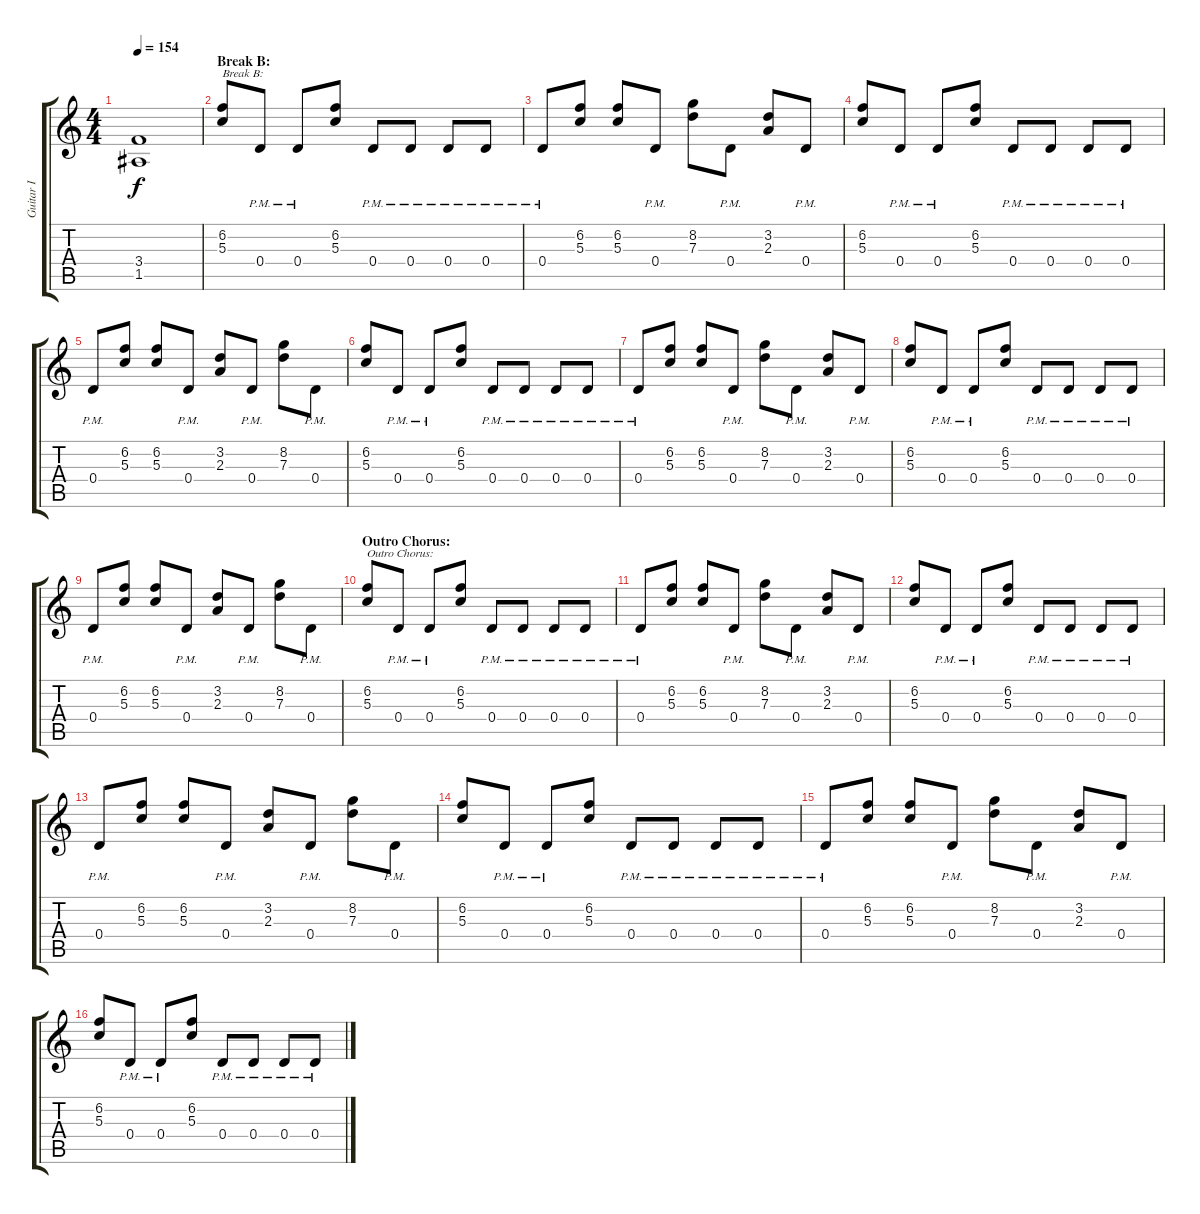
\track ("Guitar I" "Guitar I") {instrument distortionguitar}
\staff {score tabs}
\tuning (E4 B3 G3 D3 A2 E2) {hide}
\ts (4 4)
\tempo 154
\clef g2
\ks c
(3.4{t} 1.5{t}).1{dy f} |
\section ("" "Break B:")
(6.2 5.3).8{txt "Break B:"} 0.4{pm}.8 0.4{pm}.8 (6.2 5.3).8 0.4{pm}.8 0.4{pm}.8 0.4{pm}.8 0.4{pm}.8 |
0.4{pm}.8 (6.2 5.3).8 (6.2 5.3).8 0.4{pm}.8 (8.2 7.3).8 0.4{pm}.8 (3.2 2.3).8 0.4{pm}.8 |
(6.2 5.3).8 0.4{pm}.8 0.4{pm}.8 (6.2 5.3).8 0.4{pm}.8 0.4{pm}.8 0.4{pm}.8 0.4{pm}.8 |
0.4{pm}.8 (6.2 5.3).8 (6.2 5.3).8 0.4{pm}.8 (3.2 2.3).8 0.4{pm}.8 (8.2 7.3).8 0.4{pm}.8 |
(6.2 5.3).8 0.4{pm}.8 0.4{pm}.8 (6.2 5.3).8 0.4{pm}.8 0.4{pm}.8 0.4{pm}.8 0.4{pm}.8 |
0.4{pm}.8 (6.2 5.3).8 (6.2 5.3).8 0.4{pm}.8 (8.2 7.3).8 0.4{pm}.8 (3.2 2.3).8 0.4{pm}.8 |
(6.2 5.3).8 0.4{pm}.8 0.4{pm}.8 (6.2 5.3).8 0.4{pm}.8 0.4{pm}.8 0.4{pm}.8 0.4{pm}.8 |
0.4{pm}.8 (6.2 5.3).8 (6.2 5.3).8 0.4{pm}.8 (3.2 2.3).8 0.4{pm}.8 (8.2 7.3).8 0.4{pm}.8 |
\section ("" "Outro Chorus:")
(6.2 5.3).8{txt "Outro Chorus:"} 0.4{pm}.8 0.4{pm}.8 (6.2 5.3).8 0.4{pm}.8 0.4{pm}.8 0.4{pm}.8 0.4{pm}.8 |
0.4{pm}.8 (6.2 5.3).8 (6.2 5.3).8 0.4{pm}.8 (8.2 7.3).8 0.4{pm}.8 (3.2 2.3).8 0.4{pm}.8 |
(6.2 5.3).8 0.4{pm}.8 0.4{pm}.8 (6.2 5.3).8 0.4{pm}.8 0.4{pm}.8 0.4{pm}.8 0.4{pm}.8 |
0.4{pm}.8 (6.2 5.3).8 (6.2 5.3).8 0.4{pm}.8 (3.2 2.3).8 0.4{pm}.8 (8.2 7.3).8 0.4{pm}.8 |
(6.2 5.3).8 0.4{pm}.8 0.4{pm}.8 (6.2 5.3).8 0.4{pm}.8 0.4{pm}.8 0.4{pm}.8 0.4{pm}.8 |
0.4{pm}.8 (6.2 5.3).8 (6.2 5.3).8 0.4{pm}.8 (8.2 7.3).8 0.4{pm}.8 (3.2 2.3).8 0.4{pm}.8 |
(6.2 5.3).8 0.4{pm}.8 0.4{pm}.8 (6.2 5.3).8 0.4{pm}.8 0.4{pm}.8 0.4{pm}.8 0.4{pm}.8
